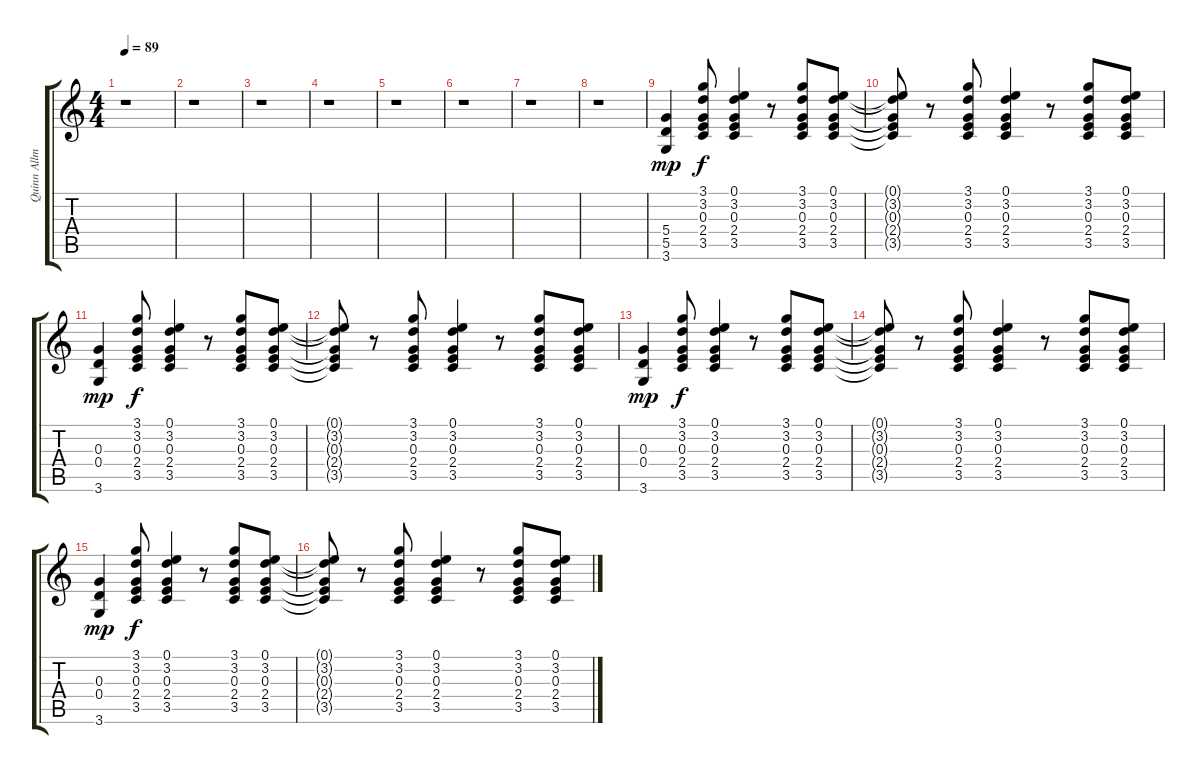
\track ("Quinn Allman - Guitar 2" "Quinn Allm") {instrument acousticguitarnylon}
\staff {score tabs}
\tuning (E4 B3 G3 D3 A2 E2) {hide}
\ts (4 4)
\tempo 89
\clef g2
\ks c
r.1{dy mp instrument acousticguitarnylon} |
r.1 |
r.1 |
r.1 |
r.1 |
r.1 |
r.1 |
r.1 |
(5.4 5.5 3.6).4 (3.1 3.2 0.3 2.4 3.5).8{dy f} (0.1 3.2 0.3 2.4 3.5).4 r.8 (3.1 3.2 0.3 2.4 3.5).8 (0.1 3.2 0.3 2.4 3.5).8 |
(0.1{t} 3.2{t} 0.3{t} 2.4{t} 3.5{t}).8 r.8 (3.1 3.2 0.3 2.4 3.5).8 (0.1 3.2 0.3 2.4 3.5).4 r.8 (3.1 3.2 0.3 2.4 3.5).8 (0.1 3.2 0.3 2.4 3.5).8 |
(0.3 0.4 3.6).4{dy mp} (3.1 3.2 0.3 2.4 3.5).8{dy f} (0.1 3.2 0.3 2.4 3.5).4 r.8 (3.1 3.2 0.3 2.4 3.5).8 (0.1 3.2 0.3 2.4 3.5).8 |
(0.1{t} 3.2{t} 0.3{t} 2.4{t} 3.5{t}).8 r.8 (3.1 3.2 0.3 2.4 3.5).8 (0.1 3.2 0.3 2.4 3.5).4 r.8 (3.1 3.2 0.3 2.4 3.5).8 (0.1 3.2 0.3 2.4 3.5).8 |
(0.3 0.4 3.6).4{dy mp} (3.1 3.2 0.3 2.4 3.5).8{dy f} (0.1 3.2 0.3 2.4 3.5).4 r.8 (3.1 3.2 0.3 2.4 3.5).8 (0.1 3.2 0.3 2.4 3.5).8 |
(0.1{t} 3.2{t} 0.3{t} 2.4{t} 3.5{t}).8 r.8 (3.1 3.2 0.3 2.4 3.5).8 (0.1 3.2 0.3 2.4 3.5).4 r.8 (3.1 3.2 0.3 2.4 3.5).8 (0.1 3.2 0.3 2.4 3.5).8 |
(0.3 0.4 3.6).4{dy mp} (3.1 3.2 0.3 2.4 3.5).8{dy f} (0.1 3.2 0.3 2.4 3.5).4 r.8 (3.1 3.2 0.3 2.4 3.5).8 (0.1 3.2 0.3 2.4 3.5).8 |
(0.1{t} 3.2{t} 0.3{t} 2.4{t} 3.5{t}).8 r.8 (3.1 3.2 0.3 2.4 3.5).8 (0.1 3.2 0.3 2.4 3.5).4 r.8 (3.1 3.2 0.3 2.4 3.5).8 (0.1 3.2 0.3 2.4 3.5).8
